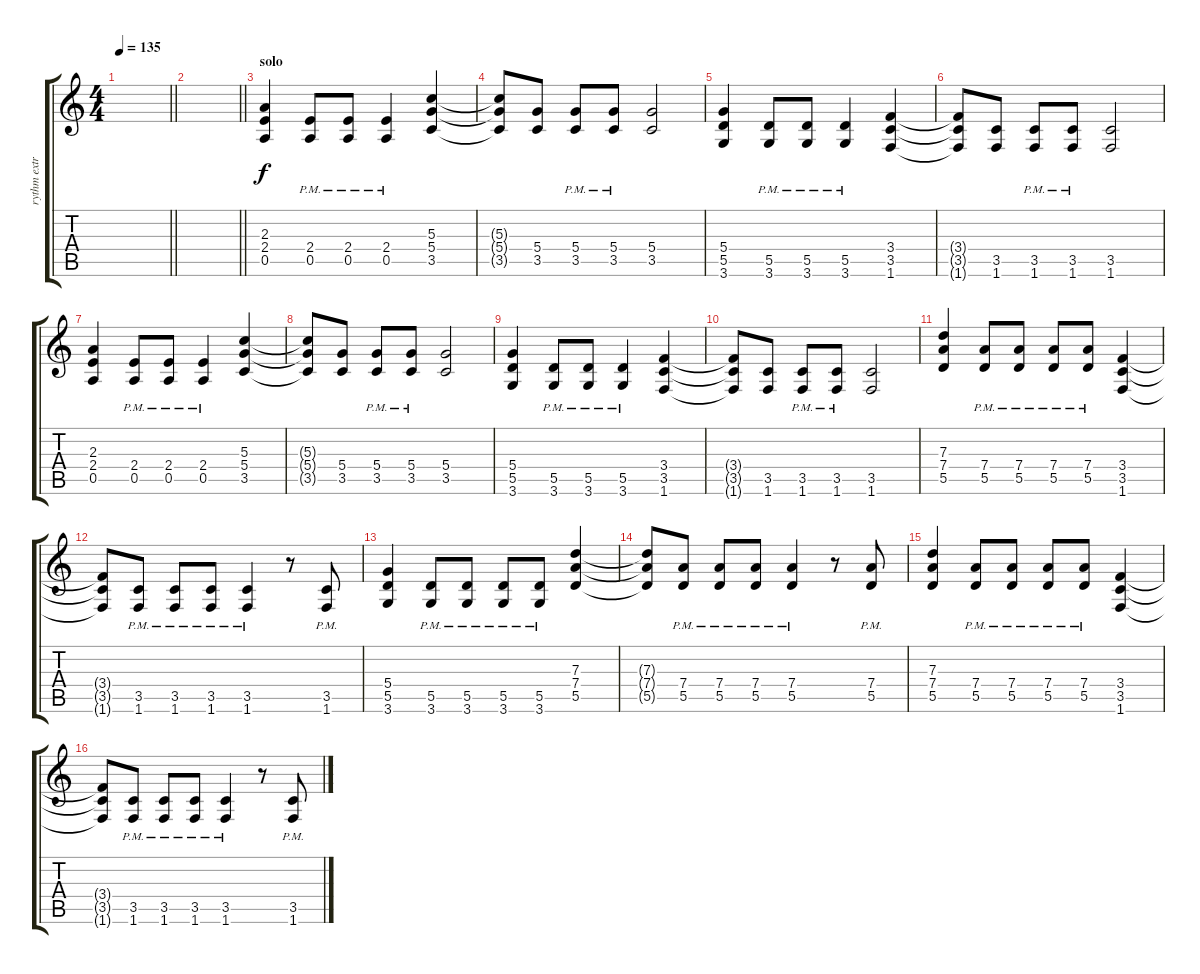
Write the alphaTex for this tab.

\track ("rythm extra for solo" "rythm extr") {instrument overdrivenguitar}
\staff {score tabs}
\tuning (E4 B3 G3 D3 A2 E2) {hide}
\ts (4 4)
\tempo 135
\clef g2
\barLineRight lightlight
\ks c
|
\barLineRight lightlight
|
\section ("" "solo")
(2.3 2.4 0.5).4 (2.4{pm} 0.5{pm}).8 (2.4{pm} 0.5{pm}).8 (2.4{pm} 0.5{pm}).4 (5.3 5.4 3.5).4 |
(5.3{t} 5.4{t} 3.5{t}).8 (5.4 3.5).8 (5.4{pm} 3.5{pm}).8 (5.4{pm} 3.5{pm}).8 (5.4 3.5).2 |
(5.4 5.5 3.6).4 (5.5{pm} 3.6{pm}).8 (5.5{pm} 3.6{pm}).8 (5.5{pm} 3.6{pm}).4 (3.4 3.5 1.6).4 |
(3.4{t} 3.5{t} 1.6{t}).8 (3.5 1.6).8 (3.5{pm} 1.6).8 (3.5{pm} 1.6).8 (3.5 1.6).2 |
(2.3 2.4 0.5).4 (2.4{pm} 0.5{pm}).8 (2.4{pm} 0.5{pm}).8 (2.4{pm} 0.5{pm}).4 (5.3 5.4 3.5).4 |
(5.3{t} 5.4{t} 3.5{t}).8 (5.4 3.5).8 (5.4{pm} 3.5{pm}).8 (5.4{pm} 3.5{pm}).8 (5.4 3.5).2 |
(5.4 5.5 3.6).4 (5.5{pm} 3.6{pm}).8 (5.5{pm} 3.6{pm}).8 (5.5{pm} 3.6{pm}).4 (3.4 3.5 1.6).4 |
(3.4{t} 3.5{t} 1.6{t}).8 (3.5 1.6).8 (3.5{pm} 1.6).8 (3.5{pm} 1.6).8 (3.5 1.6).2 |
(7.3 7.4 5.5).4 (7.4{pm} 5.5{pm}).8 (7.4{pm} 5.5{pm}).8 (7.4{pm} 5.5{pm}).8 (7.4{pm} 5.5{pm}).8 (3.4 3.5 1.6).4 |
(3.4{t} 3.5{t} 1.6{t}).8 (3.5{pm} 1.6).8 (3.5{pm} 1.6).8 (3.5{pm} 1.6).8 (3.5{pm} 1.6).4 r.8 (3.5{pm} 1.6).8 |
(5.4 5.5 3.6).4 (5.5{pm} 3.6).8 (5.5{pm} 3.6).8 (5.5{pm} 3.6).8 (5.5{pm} 3.6).8 (7.3 7.4 5.5).4 |
(7.3{t} 7.4{t} 5.5{t}).8 (7.4{pm} 5.5).8 (7.4{pm} 5.5).8 (7.4{pm} 5.5).8 (7.4{pm} 5.5).4 r.8 (7.4{pm} 5.5).8 |
(7.3 7.4 5.5).4 (7.4{pm} 5.5{pm}).8 (7.4{pm} 5.5{pm}).8 (7.4{pm} 5.5{pm}).8 (7.4{pm} 5.5{pm}).8 (3.4 3.5 1.6).4 |
(3.4{t} 3.5{t} 1.6{t}).8 (3.5{pm} 1.6).8 (3.5{pm} 1.6).8 (3.5{pm} 1.6).8 (3.5{pm} 1.6).4 r.8 (3.5{pm} 1.6).8
